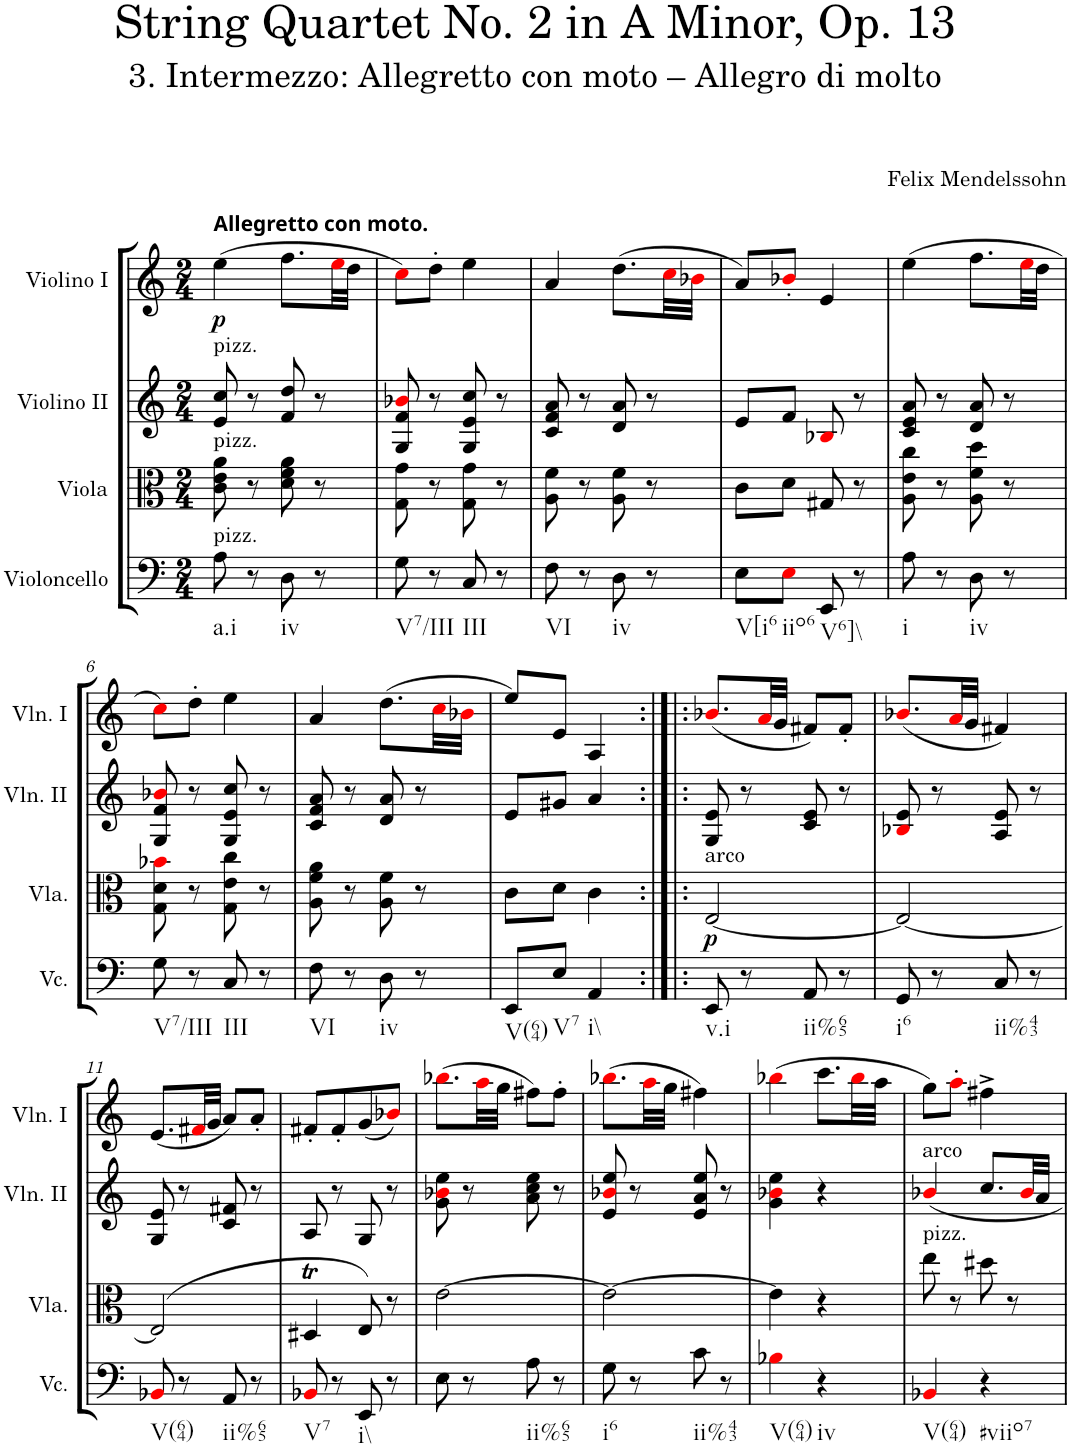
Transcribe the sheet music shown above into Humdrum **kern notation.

**kern	**kern	**dynam	**kern	**kern	**dynam
*part4	*part3	*part3	*part2	*part1	*part1
*staff4	*staff3	*staff3	*staff2	*staff1	*staff1
*I"Violoncello	*I"Viola	*	*I"Violino II	*I"Violino I	*
*I'Vc.	*I'Vla.	*	*I'Vln. II	*I'Vln. I	*
*clefF4	*clefC3	*	*clefG2	*clefG2	*
*k[]	*k[]	*	*k[]	*k[]	*
*M2/4	*M2/4	*	*M2/4	*M2/4	*
=1	=1	=1	=1	=1	=1
!	!	!	!	!LO:TX:a:B:t=Allegretto con moto.	!
!	!	!	!LO:TX:a:t=pizz.	!	!
!	!LO:TX:a:t=pizz.	!	!	!	!
!LO:TX:a:t=pizz.	!	!	!	!	!
!LO:TX:b:t=a.i	!	!	!	!	!
!	!	!	!	!	!LO:DY:b
8A\	8c\ 8e\ 8a\	.	8e/ 8cc/	(>4ee\	p
8r	8r	.	8r	.	.
!LO:TX:b:t=iv	!	!	!	!	!
8D\	8d\ 8f\ 8a\	.	8f/ 8dd/	8.ff\L	.
8r	8r	.	8r	.	.
.	.	.	.	32eei\LL	.
.	.	.	.	32dd\JJJ	.
=2	=2	=2	=2	=2	=2
!LO:TX:b:t=V7/III	!	!	!	!	!
8G\	8G\ 8g\	.	8G/ 8f/ 8b-Xi/	8cci\L)	.
8r	8r	.	8r	8dd'\J	.
!LO:TX:b:t=III	!	!	!	!	!
8C/	8G\ 8g\	.	8G/ 8e/ 8cc/	4ee\	.
8r	8r	.	8r	.	.
=3	=3	=3	=3	=3	=3
!LO:TX:b:t=VI	!	!	!	!	!
8F\	8A\ 8f\	.	8c/ 8f/ 8a/	4a/	.
8r	8r	.	8r	.	.
!LO:TX:b:t=iv	!	!	!	!	!
8D\	8A\ 8f\	.	8d/ 8a/	(>8.dd\L	.
8r	8r	.	8r	.	.
.	.	.	.	32cci\LL	.
.	.	.	.	32b-Xi\JJJ	.
=4	=4	=4	=4	=4	=4
!LO:TX:b:t=V[i6	!	!	!	!	!
8E\L	8c\L	.	8e/L	8a/L)	.
!LO:TX:b:t=iio6	!	!	!	!	!
8Ei\J	8d\J	.	8f/J	8b-X'i/J	.
!LO:TX:b:t=V6]\\	!	!	!	!	!
8EE/	8G#X/	.	8B-Xi/	4e/	.
8r	8r	.	8r	.	.
=5	=5	=5	=5	=5	=5
!LO:TX:b:t=i	!	!	!	!	!
8A\	8A\ 8e\ 8cc\	.	8c/ 8e/ 8a/	(>4ee\	.
8r	8r	.	8r	.	.
!LO:TX:b:t=iv	!	!	!	!	!
8D\	8A\ 8f\ 8dd\	.	8d/ 8a/	8.ff\L	.
8r	8r	.	8r	.	.
.	.	.	.	32eei\LL	.
.	.	.	.	32dd\JJJ	.
!!LO:LB:g=z
=6	=6	=6	=6	=6	=6
!LO:TX:b:t=V7/III	!	!	!	!	!
8G\	8G\ 8d\ 8b-Xi\	.	8G/ 8f/ 8b-Xi/	8cci\L)	.
8r	8r	.	8r	8dd'\J	.
!LO:TX:b:t=III	!	!	!	!	!
8C/	8G\ 8e\ 8cc\	.	8G/ 8e/ 8cc/	4ee\	.
8r	8r	.	8r	.	.
=7	=7	=7	=7	=7	=7
!LO:TX:b:t=VI	!	!	!	!	!
8F\	8A\ 8f\ 8a\	.	8c/ 8f/ 8a/	4a/	.
8r	8r	.	8r	.	.
!LO:TX:b:t=iv	!	!	!	!	!
8D\	8A\ 8f\	.	8d/ 8a/	(>8.dd\L	.
8r	8r	.	8r	.	.
.	.	.	.	32cci\LL	.
.	.	.	.	32b-Xi\JJJ	.
=8	=8	=8	=8	=8	=8
!LO:TX:b:t=V(64)	!	!	!	!	!
8EE/L	8c\L	.	8e/L	8ee/L)	.
!LO:TX:b:t=V7	!	!	!	!	!
8E/J	8d\J	.	8g#X/J	8e/J	.
!LO:TX:b:t=i\\	!	!	!	!	!
4AA/	4c\	.	4a/	4A/	.
=9:|!|:	=9:|!|:	=9:|!|:	=9:|!|:	=9:|!|:	=9:|!|:
!	!LO:TX:a:t=arco	!	!	!	!
!LO:TX:b:t=v.i	!	!	!	!	!
!	!	!LO:DY:b	!	!	!
8EE/	[2E/	p	8G/ 8e/	(<8.b-Xi/L	.
8r	.	.	8r	.	.
.	.	.	.	32ai/LL	.
.	.	.	.	32g/JJJ	.
!LO:TX:b:t=ii%65	!	!	!	!	!
8AA/	.	.	8c/ 8e/	8f#X/L)	.
8r	.	.	8r	8f#'/J	.
=10	=10	=10	=10	=10	=10
!LO:TX:b:t=i6	!	!	!	!	!
8GG/	2E/_	.	8B-Xi/ 8e/	(<8.b-Xi/L	.
8r	.	.	8r	.	.
.	.	.	.	32ai/LL	.
.	.	.	.	32g/JJJ	.
!LO:TX:b:t=ii%43	!	!	!	!	!
8C/	.	.	8A/ 8e/	4f#X/)	.
8r	.	.	8r	.	.
!!LO:LB:g=z
=11	=11	=11	=11	=11	=11
!LO:TX:b:t=V(64)	!	!	!	!	!
8BB-Xi/	(>2E/]	.	8G/ 8e/	(<8.e/L	.
8r	.	.	8r	.	.
.	.	.	.	32f#Xi/LL	.
.	.	.	.	32g/JJJ	.
!LO:TX:b:t=ii%65	!	!	!	!	!
8AA/	.	.	8c/ 8f#X/	8a/L)	.
8r	.	.	8r	8a'/J	.
=12	=12	=12	=12	=12	=12
!LO:TX:b:t=V7	!	!	!	!	!
8BB-Xi/	4D#Xt/	.	8A/	8f#X'/L	.
8r	.	.	8r	8f#'/	.
!LO:TX:b:t=i\\	!	!	!	!	!
8EE/	8E/)	.	8G/	(<8g/	.
8r	8r	.	8r	8b-Xi/J)	.
=13	=13	=13	=13	=13	=13
8E\	[2e\	.	8g\ 8b-Xi\ 8ee\	(>8.bb-Xi\L	.
8r	.	.	8r	.	.
.	.	.	.	32aai\LL	.
.	.	.	.	32gg\JJJ	.
!LO:TX:b:t=ii%65	!	!	!	!	!
8A\	.	.	8a\ 8cc\ 8ee\	8ff#X\L)	.
8r	.	.	8r	8ff#'\J	.
=14	=14	=14	=14	=14	=14
!LO:TX:b:t=i6	!	!	!	!	!
8G\	2e\_	.	8e/ 8b-Xi/ 8ee/	(>8.bb-Xi\L	.
8r	.	.	8r	.	.
.	.	.	.	32aai\LL	.
.	.	.	.	32gg\JJJ	.
!LO:TX:b:t=ii%43	!	!	!	!	!
8c\	.	.	8e/ 8a/ 8ee/	4ff#X\)	.
8r	.	.	8r	.	.
=15	=15	=15	=15	=15	=15
!LO:TX:b:t=V(64)	!	!	!	!	!
4B-Xi\	4e\]	.	4g\ 4b-Xi\ 4ee\	(>4bb-Xi\	.
!LO:TX:b:t=iv	!	!	!	!	!
4r	4r	.	4r	8.ccc\L	.
.	.	.	.	32bb-i\LL	.
.	.	.	.	32aa\JJJ	.
=16	=16	=16	=16	=16	=16
!	!	!	!LO:TX:a:t=arco	!	!
!	!LO:TX:a:t=pizz.	!	!	!	!
!LO:TX:b:t=V(64)	!	!	!	!	!
4BB-Xi/	8ee\	.	4b-Xi/	8gg\L)	.
.	8r	.	.	8aa'i\J	.
!LO:TX:b:t=#viio7	!	!	!	!	!
4r	8dd#X\	.	8.cc/L	4ff#X^\	.
.	8r	.	.	.	.
.	.	.	32b-i/LL	.	.
.	.	.	32a/JJJ	.	.
=	=	=	=	=	=
*-	*-	*-	*-	*-	*-
